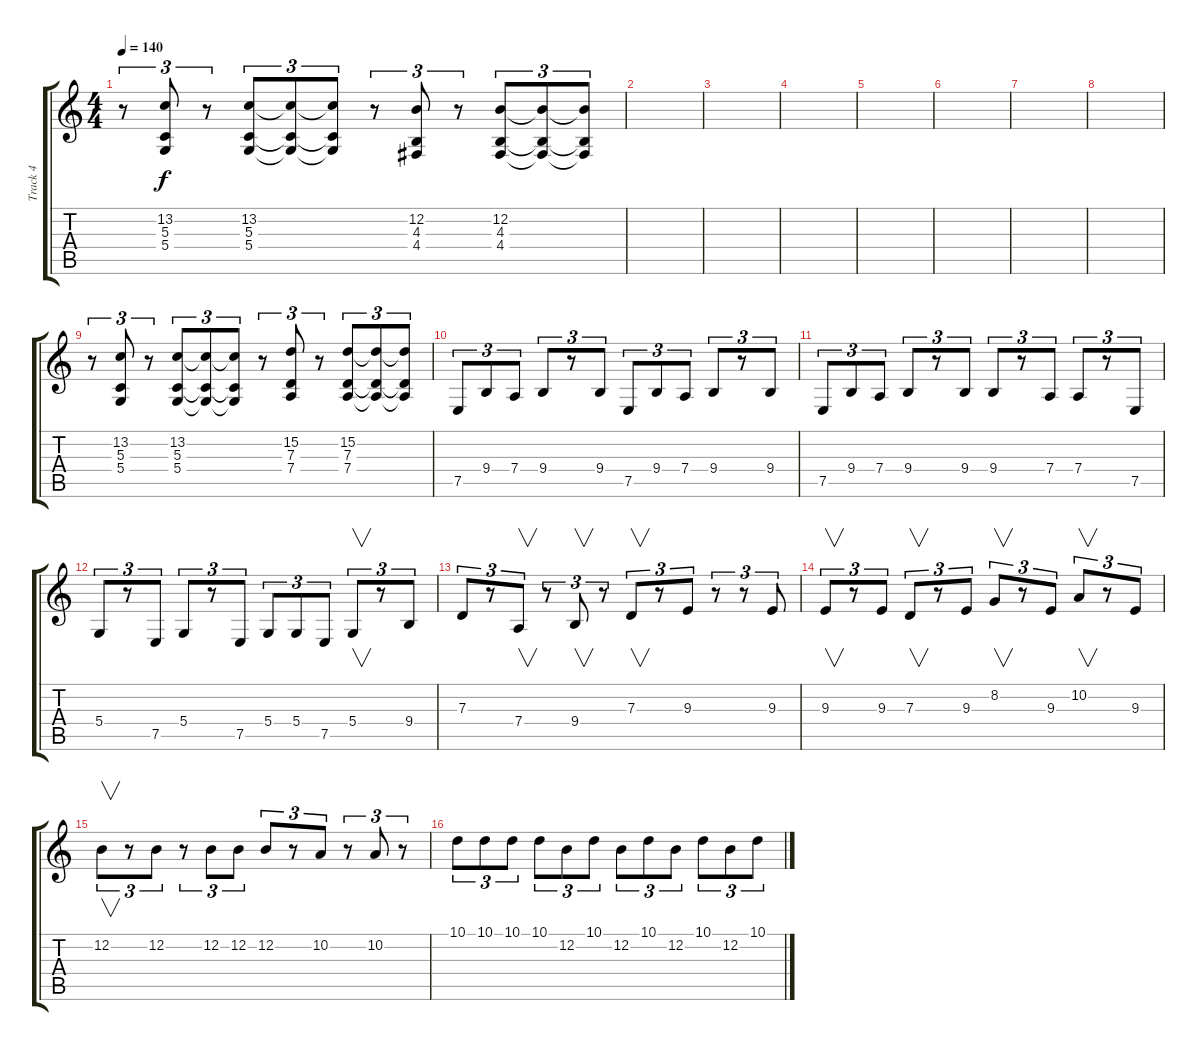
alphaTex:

\track ("Track 4" "Track 4") {instrument lead5charang}
\staff {score tabs}
\tuning (E4 B3 G3 D3 A2 E2) {hide}
\ts (4 4)
\tempo 140
\clef g2
\ks c
r.8{tu (3 2) dy f instrument lead5charang} (13.2 5.3 5.4).8{tu (3 2)} r.8{tu (3 2)} (13.2 5.3 5.4).8{tu (3 2)} (13.2{t} 5.3{t} 5.4{t}).8{tu (3 2)} (13.2{t} 5.3{t} 5.4{t}).8{tu (3 2)} r.8{tu (3 2)} (12.2 4.3 4.4).8{tu (3 2)} r.8{tu (3 2)} (12.2 4.3 4.4).8{tu (3 2)} (12.2{t} 4.3{t} 4.4{t}).8{tu (3 2)} (12.2{t} 4.3{t} 4.4{t}).8{tu (3 2)} |
|
|
|
|
|
|
|
r.8{tu (3 2) instrument lead5charang} (13.2 5.3 5.4).8{tu (3 2)} r.8{tu (3 2)} (13.2 5.3 5.4).8{tu (3 2)} (13.2{t} 5.3{t} 5.4{t}).8{tu (3 2)} (13.2{t} 5.3{t} 5.4{t}).8{tu (3 2)} r.8{tu (3 2)} (15.2 7.3 7.4).8{tu (3 2)} r.8{tu (3 2)} (15.2 7.3 7.4).8{tu (3 2)} (15.2{t} 7.3{t} 7.4{t}).8{tu (3 2)} (15.2{t} 7.3{t} 7.4{t}).8{tu (3 2)} |
7.5.8{tu (3 2) instrument shamisen} 9.4.8{tu (3 2)} 7.4.8{tu (3 2)} 9.4.8{tu (3 2)} r.8{tu (3 2)} 9.4.8{tu (3 2)} 7.5.8{tu (3 2)} 9.4.8{tu (3 2)} 7.4.8{tu (3 2)} 9.4.8{tu (3 2)} r.8{tu (3 2)} 9.4.8{tu (3 2)} |
7.5.8{tu (3 2) instrument shamisen} 9.4.8{tu (3 2)} 7.4.8{tu (3 2)} 9.4.8{tu (3 2)} r.8{tu (3 2)} 9.4.8{tu (3 2)} 9.4.8{tu (3 2)} r.8{tu (3 2)} 7.4.8{tu (3 2)} 7.4.8{tu (3 2)} r.8{tu (3 2)} 7.5.8{tu (3 2)} |
5.4.8{tu (3 2) instrument shamisen} r.8{tu (3 2)} 7.5.8{tu (3 2)} 5.4.8{tu (3 2)} r.8{tu (3 2)} 7.5.8{tu (3 2)} 5.4.8{tu (3 2)} 5.4.8{tu (3 2)} 7.5.8{tu (3 2)} 5.4.8{v tu (3 2)} r.8{tu (3 2)} 9.4.8{tu (3 2)} |
7.3.8{tu (3 2) instrument shamisen} r.8{tu (3 2)} 7.4.8{v tu (3 2)} r.8{tu (3 2)} 9.4.8{v tu (3 2)} r.8{tu (3 2)} 7.3.8{v tu (3 2)} r.8{tu (3 2)} 9.3.8{tu (3 2)} r.8{tu (3 2)} r.8{tu (3 2)} 9.3.8{tu (3 2)} |
9.3.8{v tu (3 2) instrument shamisen} r.8{tu (3 2)} 9.3.8{tu (3 2)} 7.3.8{v tu (3 2)} r.8{tu (3 2)} 9.3.8{tu (3 2)} 8.2.8{v tu (3 2)} r.8{tu (3 2)} 9.3.8{tu (3 2)} 10.2.8{v tu (3 2)} r.8{tu (3 2)} 9.3.8{tu (3 2)} |
12.2.8{v tu (3 2) instrument shamisen} r.8{tu (3 2)} 12.2.8{tu (3 2)} r.8{tu (3 2)} 12.2.8{tu (3 2)} 12.2.8{tu (3 2)} 12.2.8{tu (3 2)} r.8{tu (3 2)} 10.2.8{tu (3 2)} r.8{tu (3 2)} 10.2.8{tu (3 2)} r.8{tu (3 2)} |
10.1.8{tu (3 2) instrument shamisen} 10.1.8{tu (3 2)} 10.1.8{tu (3 2)} 10.1.8{tu (3 2)} 12.2.8{tu (3 2)} 10.1.8{tu (3 2)} 12.2.8{tu (3 2)} 10.1.8{tu (3 2)} 12.2.8{tu (3 2)} 10.1.8{tu (3 2)} 12.2.8{tu (3 2)} 10.1.8{tu (3 2)}
